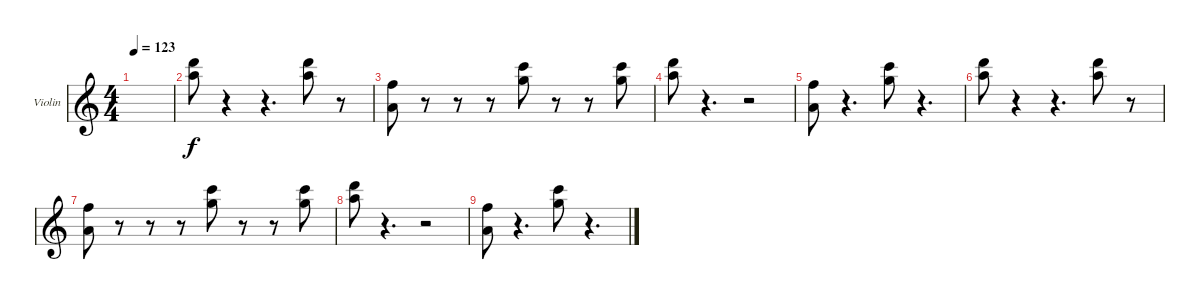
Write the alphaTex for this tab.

\defaultSystemsLayout 4
\bracketExtendMode groupsimilarinstruments
\firstSystemTrackNameOrientation horizontal
\otherSystemsTrackNameOrientation horizontal
\track ("Violin 2" "Violin") {instrument violin}
\staff {score}
\tuning (E5 A4 D4 G3)
\ts (4 4)
\tempo 123
\clef g2
\ks c
|
(10.1 12.2).8 r.4 r.4{d} (12.2 10.1).8 r.8 |
(7.3 8.2).8 r.8 r.8 r.8 (10.2 8.1).8 r.8 r.8 (10.2 8.1).8 |
(10.1 12.2).8 r.4{d} r.2 |
(7.3 8.2).8 r.4{d} (10.2 8.1).8 r.4{d} |
(10.1 12.2).8 r.4 r.4{d} (12.2 10.1).8 r.8 |
(7.3 8.2).8 r.8 r.8 r.8 (10.2 8.1).8 r.8 r.8 (10.2 8.1).8 |
(10.1 12.2).8 r.4{d} r.2 |
(7.3 8.2).8 r.4{d} (10.2 8.1).8 r.4{d}
